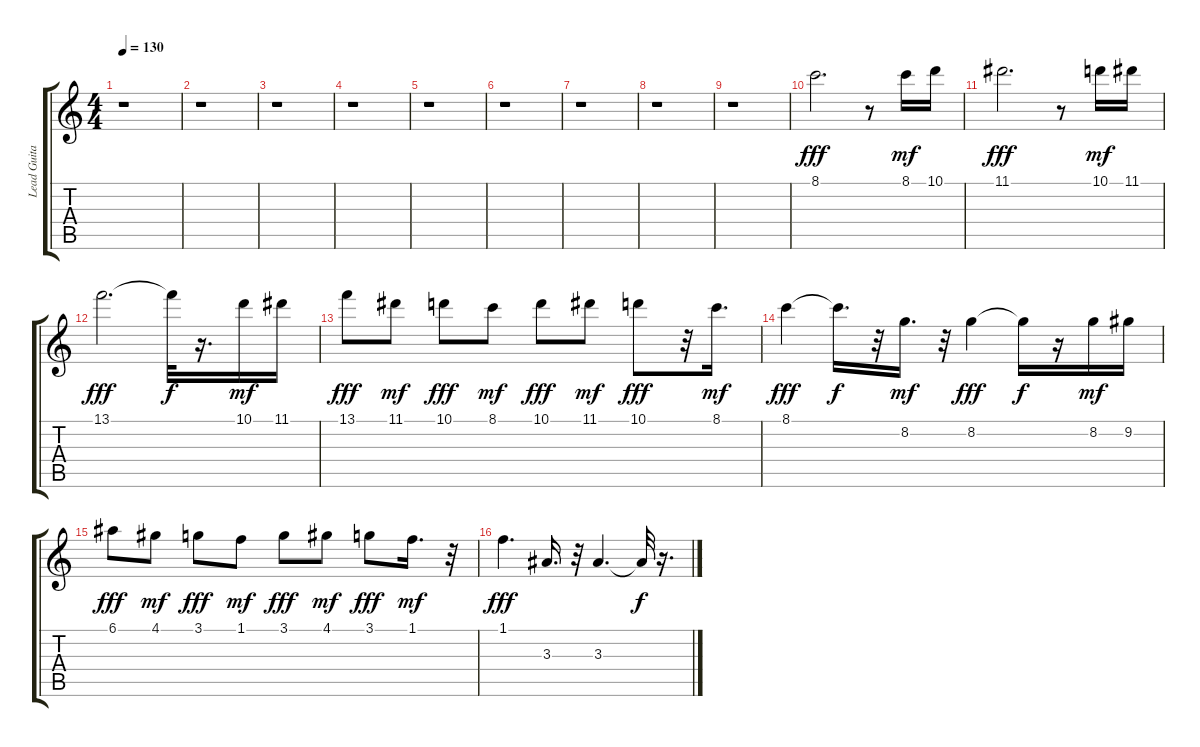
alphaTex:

\track ("Lead Guitar (Steel String)" "Lead Guita") {instrument acousticguitarsteel}
\staff {score tabs}
\tuning (E4 B3 G3 D3 A2 E2) {hide}
\ts (4 4)
\tempo 130
\clef g2
\ks c
r.1{dy fff} |
r.1 |
r.1 |
r.1 |
r.1 |
r.1 |
r.1 |
r.1 |
r.1 |
8.1.2{d} r.8 8.1.16{dy mf} 10.1.16 |
11.1.2{d dy fff} r.8 10.1.16{dy mf} 11.1.16 |
13.1.2{d dy fff} 13.1{t}.32{dy f} r.16{d} 10.1.16{dy mf} 11.1.16 |
13.1.8{dy fff} 11.1.8{dy mf} 10.1.8{dy fff} 8.1.8{dy mf} 10.1.8{dy fff} 11.1.8{dy mf} 10.1.8{dy fff} r.32 8.1.16{d dy mf} |
8.1.4{dy fff} 8.1{t}.16{d dy f} r.32 8.2.16{d dy mf} r.32 8.2.4{dy fff} 8.2{t}.16{dy f} r.16 8.2.16{dy mf} 9.2.16 |
6.1.8{dy fff} 4.1.8{dy mf} 3.1.8{dy fff} 1.1.8{dy mf} 3.1.8{dy fff} 4.1.8{dy mf} 3.1.8{dy fff} 1.1.16{d dy mf} r.32 |
1.1.4{d dy fff} 3.3.16{d} r.32 3.3.4{d} 3.3{t}.32{dy f} r.16{d}
